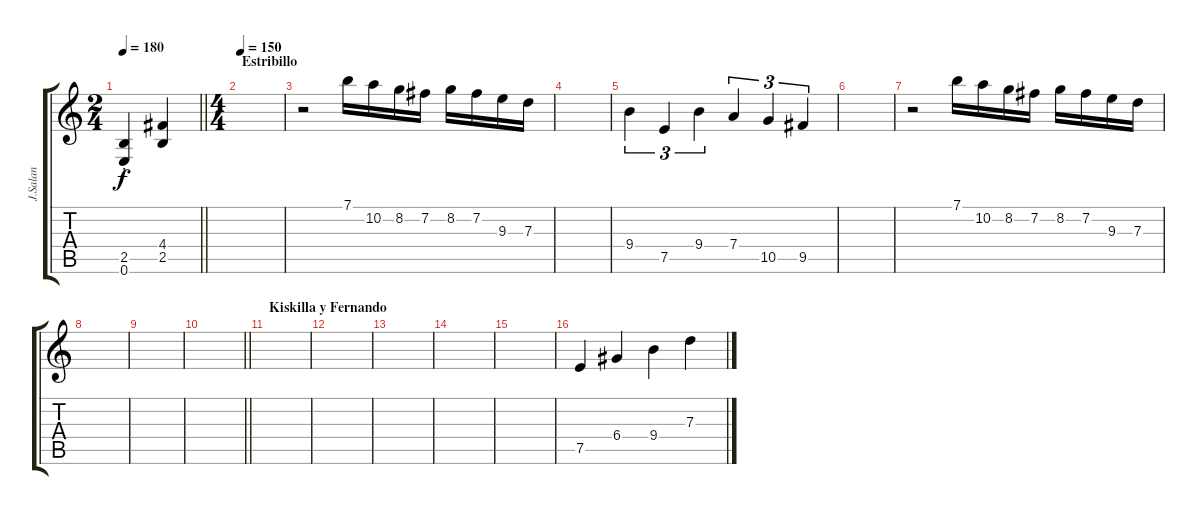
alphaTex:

\track ("J.Salan" "J.Salan") {instrument overdrivenguitar}
\staff {score tabs}
\tuning (E4 B3 G3 D3 A2 E2) {hide}
\ts (2 4)
\tempo 180
\clef g2
\barLineRight lightlight
\ks c
(2.5{st} 0.6{st}).4{dy f} (4.4 2.5).4 |
\ts (4 4)
\section ("" "Estribillo")
\tempo 150
|
r.2 7.1.16 10.2.16 8.2.16 7.2.16 8.2.16 7.2.16 9.3.16 7.3.16 |
|
9.4.4{tu (3 2)} 7.5.4{tu (3 2)} 9.4.4{tu (3 2)} 7.4.4{tu (3 2)} 10.5.4{tu (3 2)} 9.5.4{tu (3 2)} |
|
r.2 7.1.16 10.2.16 8.2.16 7.2.16 8.2.16 7.2.16 9.3.16 7.3.16 |
|
|
\barLineRight lightlight
|
\section ("" "Kiskilla y Fernando")
|
|
|
|
|
7.5.4 6.4.4 9.4.4 7.3.4
